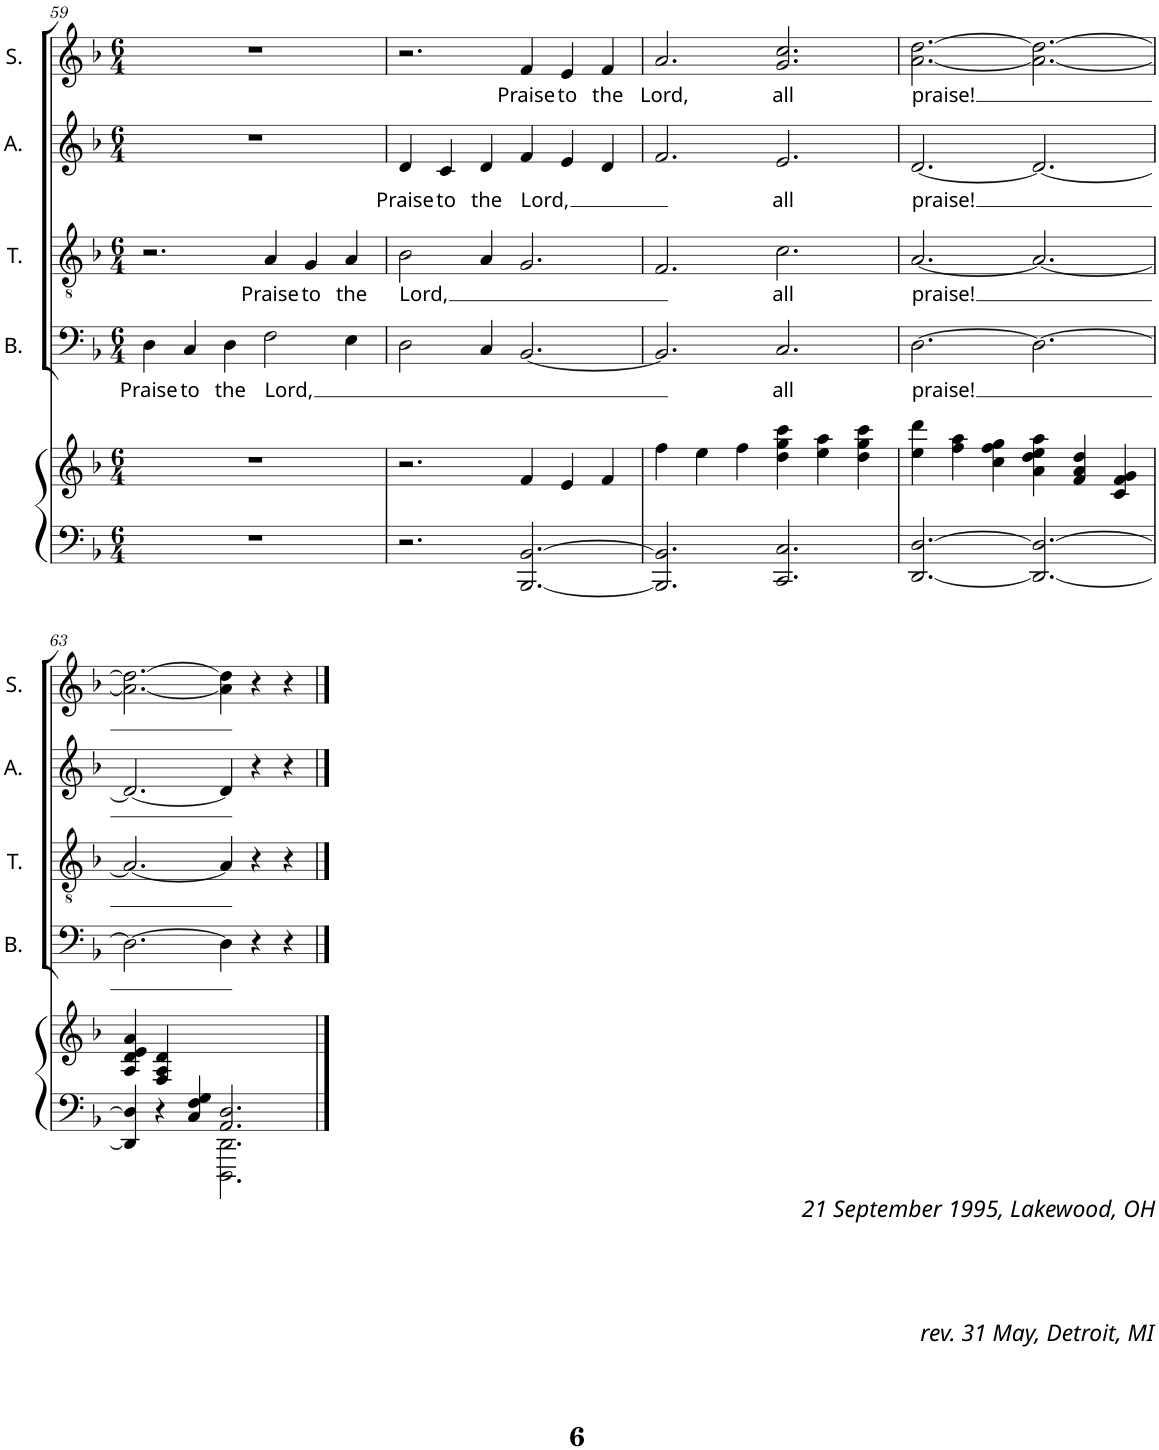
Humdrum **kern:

**kern	**kern	**kern	**text	**kern	**text	**kern	**text	**kern	**text	**kern
*part6	*part6	*part5	*part5	*part4	*part4	*part3	*part3	*part2	*part2	*part1
*staff7	*staff6	*staff5	*staff5	*staff4	*staff4	*staff3	*staff3	*staff2	*staff2	*staff1
*I"Harp	*	*I"Bass	*	*I"Tenor	*	*I"Alto	*	*I"Soprano	*	*I"All
*I'Hp	*	*I'B.	*	*I'T.	*	*I'A.	*	*I'S.	*	*I'All
!!LO:PB:g=z
*clefF4	*clefG2	*clefF4	*	*clefGv2	*	*clefG2	*	*clefG2	*	*clefG2
*k[b-]	*k[b-]	*k[b-]	*	*k[b-]	*	*k[b-]	*	*k[b-]	*	*k[b-]
*M6/4	*M6/4	*M6/4	*	*M6/4	*	*M6/4	*	*M6/4	*	*M6/4
=59	=59	=59	=59	=59	=59	=59	=59	=59	=59	=59
!	!	!	!LO:LY:b	!	!	!	!	!	!	!
1.r	1.r	4D\	Praise	2.r	.	1.r	.	1.r	.	1.r
!	!	!	!LO:LY:b	!	!	!	!	!	!	!
.	.	4C/	to	.	.	.	.	.	.	.
!	!	!	!LO:LY:b	!	!	!	!	!	!	!
.	.	4D\	the	.	.	.	.	.	.	.
!	!	!	!LO:LY:b	!	!LO:LY:b	!	!	!	!	!
.	.	2F\	Lord,	4A/	Praise	.	.	.	.	.
!	!	!	!	!	!LO:LY:b	!	!	!	!	!
.	.	.	.	4G/	to	.	.	.	.	.
!	!	!	!	!	!LO:LY:b	!	!	!	!	!
.	.	4E\	.	4A/	the	.	.	.	.	.
=60	=60	=60	=60	=60	=60	=60	=60	=60	=60	=60
!	!	!	!	!	!LO:LY:b	!	!LO:LY:b	!	!	!
2.r	2.r	2D\	.	2B-\	Lord,	4d/	Praise	2.r	.	1.r
!	!	!	!	!	!	!	!LO:LY:b	!	!	!
.	.	.	.	.	.	4c/	to	.	.	.
!	!	!	!	!	!	!	!LO:LY:b	!	!	!
.	.	4C/	.	4A/	.	4d/	the	.	.	.
!	!	!	!	!	!	!	!LO:LY:b	!	!LO:LY:b	!
[2.BBB-/ [2.BB-/	4f/	[2.BB-/	.	2.G/	.	4f/	Lord,	4f/	Praise	.
!	!	!	!	!	!	!	!	!	!LO:LY:b	!
.	4e/	.	.	.	.	4e/	.	4e/	to	.
!	!	!	!	!	!	!	!	!	!LO:LY:b	!
.	4f/	.	.	.	.	4d/	.	4f/	the	.
=61	=61	=61	=61	=61	=61	=61	=61	=61	=61	=61
!	!	!	!	!	!	!	!	!	!LO:LY:b	!
2.BBB-/] 2.BB-/]	4ff\	2.BB-/]	.	2.F/	.	2.f/	.	2.a/	Lord,	1.r
.	4ee\	.	.	.	.	.	.	.	.	.
.	4ff\	.	.	.	.	.	.	.	.	.
!	!	!	!LO:LY:b	!	!LO:LY:b	!	!LO:LY:b	!	!LO:LY:b	!
2.CC/ 2.C/	4dd\ 4gg\ 4ccc\	2.C/	all	2.c\	all	2.e/	all	2.g/ 2.cc/	all	.
.	4ee\ 4aa\	.	.	.	.	.	.	.	.	.
.	4dd\ 4gg\ 4ccc\	.	.	.	.	.	.	.	.	.
=62	=62	=62	=62	=62	=62	=62	=62	=62	=62	=62
!	!	!	!LO:LY:b	!	!LO:LY:b	!	!LO:LY:b	!	!LO:LY:b	!
[2.DD/ [2.D/	4ee\ 4ddd\	[2.D\	praise!	[2.A/	praise!	[2.d/	praise!	[2.a\ [2.dd\	praise!	1.r
.	4ff\ 4aa\	.	.	.	.	.	.	.	.	.
.	4cc\ 4ff\ 4gg\	.	.	.	.	.	.	.	.	.
2.DD/_ 2.D/_	4a\ 4dd\ 4ee\ 4aa\	2.D\_	.	2.A/_	.	2.d/_	.	2.a\_ 2.dd\_	.	.
.	4f/ 4a/ 4dd/	.	.	.	.	.	.	.	.	.
.	4c/ 4f/ 4g/	.	.	.	.	.	.	.	.	.
!!LO:LB:g=z
=63	=63	=63	=63	=63	=63	=63	=63	=63	=63	=63
*^	*	*	*	*	*	*	*	*	*	*
*	*^	*	*	*	*	*	*	*	*	*	*
2ryy	4DD/] 4D/]	2.ryy	4A/ 4d/ 4e/ 4a/	2.D\_	.	2.A/_	.	2.d/_	.	2.a\_ 2.dd\_	.	1.r
.	4r	.	4F/ 4A/ 4d/	.	.	.	.	.	.	.	.	.
4C/ 4F/ 4G/	4ryy	.	1ryy	.	.	.	.	.	.	.	.	.
2.AA/ 2.D/	4ryy	2.DDD\ 2.DD\	.	4D\]	.	4A/]	.	4d/]	.	4a\] 4dd\]	.	.
.	4ryy	.	.	4r	.	4r	.	4r	.	4r	.	.
.	4ryy	.	.	4r	.	4r	.	4r	.	4r	.	.
*v	*v	*v	*	*	*	*	*	*	*	*	*	*
==	==	==	==	==	==	==	==	==	==	==
*-	*-	*-	*-	*-	*-	*-	*-	*-	*-	*-
